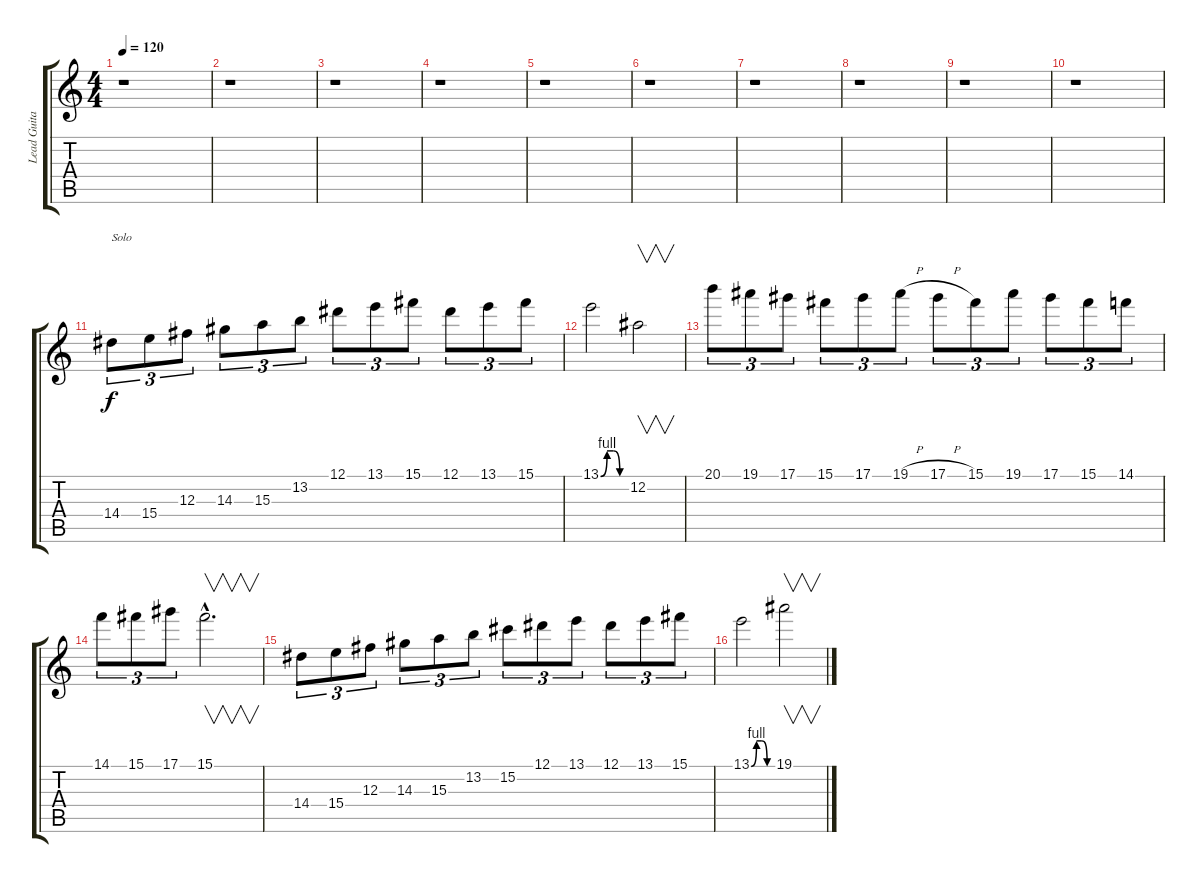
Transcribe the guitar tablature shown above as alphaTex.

\track ("Lead Guitar" "Lead Guita") {instrument distortionguitar}
\staff {score tabs}
\tuning (Eb4 Bb3 Gb3 Db3 Ab2 Eb2) {hide}
\ts (4 4)
\tempo 120
\clef g2
\ks c
r.1{dy f} |
r.1 |
r.1 |
r.1 |
r.1 |
r.1 |
r.1 |
r.1 |
r.1 |
r.1 |
14.4.8{tu (3 2) txt "Solo"} 15.4.8{tu (3 2)} 12.3.8{tu (3 2)} 14.3.8{tu (3 2)} 15.3.8{tu (3 2)} 13.2.8{tu (3 2)} 12.1.8{tu (3 2)} 13.1.8{tu (3 2)} 15.1.8{tu (3 2)} 12.1.8{tu (3 2)} 13.1.8{tu (3 2)} 15.1.8{tu (3 2)} |
13.1{be (custom 0 0 15 4 30 4 45 0 60 0)}.2 12.2.2{v} |
20.1.8{tu (3 2)} 19.1.8{tu (3 2)} 17.1.8{tu (3 2)} 15.1.8{tu (3 2)} 17.1.8{tu (3 2)} 19.1{h}.8{tu (3 2)} 17.1{h}.8{tu (3 2)} 15.1.8{tu (3 2)} 19.1.8{tu (3 2)} 17.1.8{tu (3 2)} 15.1.8{tu (3 2)} 14.1.8{tu (3 2)} |
14.1.8{tu (3 2)} 15.1.8{tu (3 2)} 17.1.8{tu (3 2)} 15.1{hac}.2{v d} |
14.4.8{tu (3 2)} 15.4.8{tu (3 2)} 12.3.8{tu (3 2)} 14.3.8{tu (3 2)} 15.3.8{tu (3 2)} 13.2.8{tu (3 2)} 15.2.8{tu (3 2)} 12.1.8{tu (3 2)} 13.1.8{tu (3 2)} 12.1.8{tu (3 2)} 13.1.8{tu (3 2)} 15.1.8{tu (3 2)} |
13.1{be (custom 0 0 15 4 30 4 45 0 60 0)}.2 19.1.2{v}
